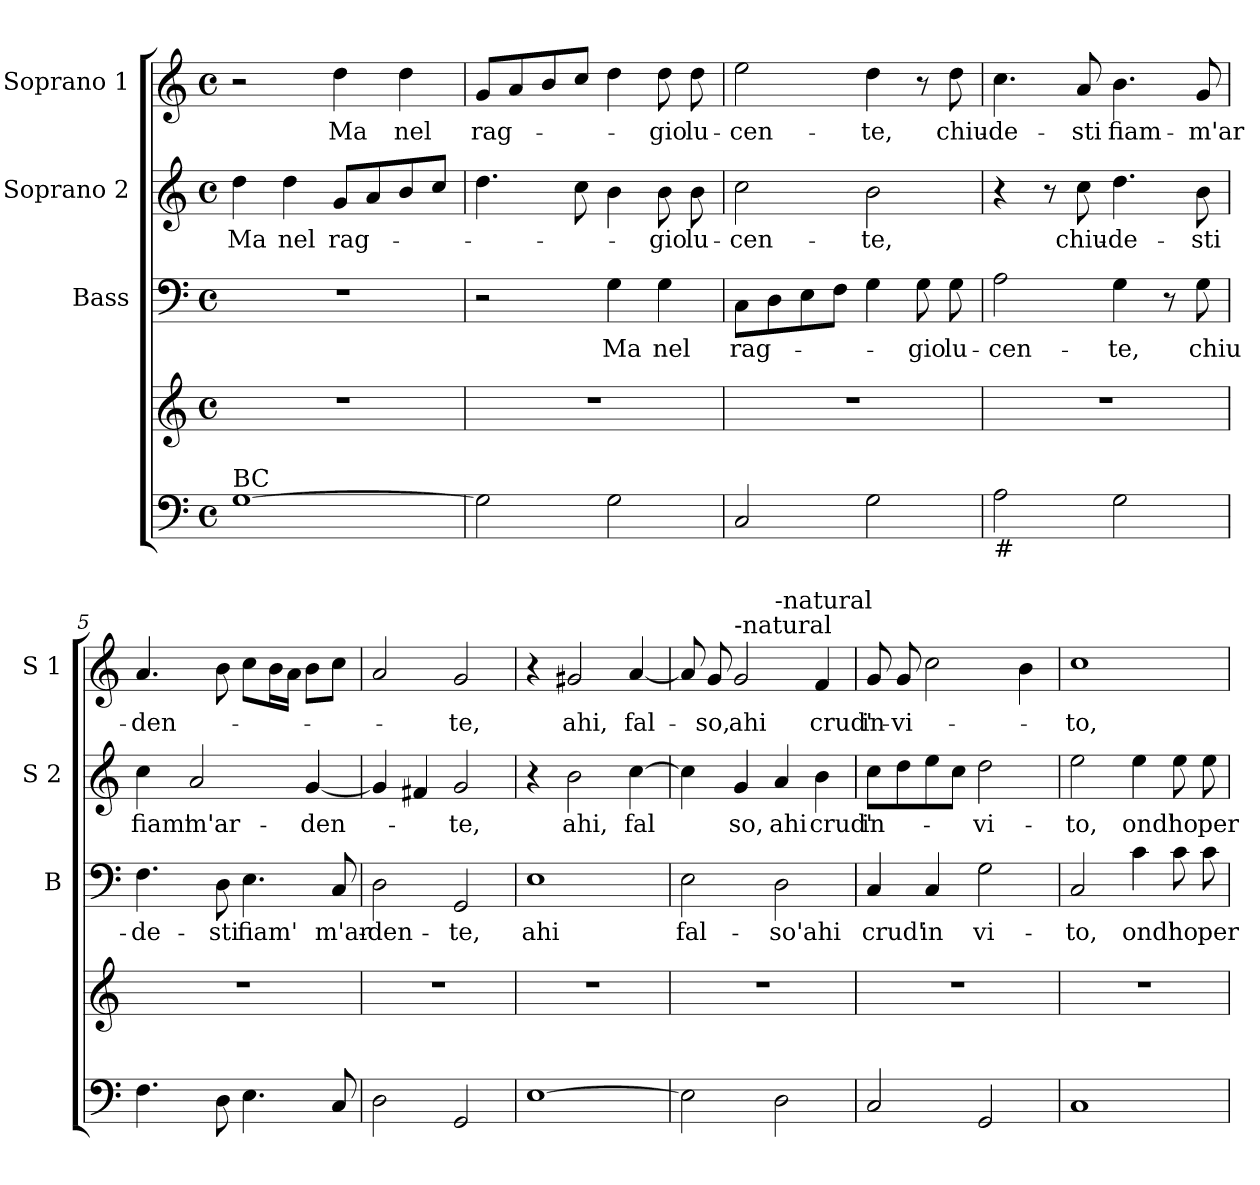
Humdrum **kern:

**kern	**kern	**kern	**text	**kern	**text	**kern	**text
*part4	*part4	*part3	*part3	*part2	*part2	*part1	*part1
*staff5	*staff4	*staff3	*staff3	*staff2	*staff2	*staff1	*staff1
*	*	*I"Bass	*	*I"Soprano 2	*	*I"Soprano 1	*
*	*	*I'B	*	*I'S 2	*	*I'S 1	*
*clefF4	*clefG2	*clefF4	*	*clefG2	*	*clefG2	*
*k[]	*k[]	*k[]	*	*k[]	*	*k[]	*
*C:	*C:	*C:	*	*C:	*	*C:	*
*M4/4	*M4/4	*M4/4	*	*M4/4	*	*M4/4	*
*met(c)	*met(c)	*met(c)	*	*met(c)	*	*met(c)	*
=1	=1	=1	=1	=1	=1	=1	=1
!LO:TX:a:t=BC	!	!	!	!	!	!	!
!	!	!	!	!	!LO:LY:b	!	!
[1G	1r	1r	.	4dd\	Ma	2r	.
!	!	!	!	!	!LO:LY:b	!	!
.	.	.	.	4dd\	nel	.	.
!	!	!	!	!	!LO:LY:b	!	!LO:LY:b
.	.	.	.	8g/L	rag-	4dd\	Ma
.	.	.	.	8a/	.	.	.
!	!	!	!	!	!	!	!LO:LY:b
.	.	.	.	8b/	.	4dd\	nel
.	.	.	.	8cc/J	.	.	.
=2	=2	=2	=2	=2	=2	=2	=2
!	!	!	!	!	!	!	!LO:LY:b
2G\]	1r	2r	.	4.dd\	.	8g/L	rag-
.	.	.	.	.	.	8a/	.
.	.	.	.	.	.	8b/	.
.	.	.	.	8cc\	.	8cc/J	.
!	!	!	!LO:LY:b	!	!	!	!
2G\	.	4G\	Ma	4b\	.	4dd\	.
!	!	!	!LO:LY:b	!	!LO:LY:b	!	!LO:LY:b
.	.	4G\	nel	8b\	-gio	8dd\	-gio
!	!	!	!	!	!LO:LY:b	!	!LO:LY:b
.	.	.	.	8b\	lu-	8dd\	lu-
=3	=3	=3	=3	=3	=3	=3	=3
!	!	!	!LO:LY:b	!	!LO:LY:b	!	!LO:LY:b
2C/	1r	8C\L	rag-	2cc\	-cen-	2ee\	-cen-
.	.	8D\	.	.	.	.	.
.	.	8E\	.	.	.	.	.
.	.	8F\J	.	.	.	.	.
!	!	!	!	!	!LO:LY:b	!	!LO:LY:b
2G\	.	4G\	.	2b\	-te,	4dd\	-te,
!	!	!	!LO:LY:b	!	!	!	!
.	.	8G\	-gio	.	.	8r	.
!	!	!	!LO:LY:b	!	!	!	!LO:LY:b
.	.	8G\	lu-	.	.	8dd\	chiu-
=4	=4	=4	=4	=4	=4	=4	=4
!LO:TX:b:t=#	!	!	!	!	!	!	!
!	!	!	!LO:LY:b	!	!	!	!LO:LY:b
2A\	1r	2A\	-cen-	4r	.	4.cc\	-de-
.	.	.	.	8r	.	.	.
!	!	!	!	!	!LO:LY:b	!	!LO:LY:b
.	.	.	.	8cc\	chiu-	8a/	-sti
!	!	!	!LO:LY:b	!	!LO:LY:b	!	!LO:LY:b
2G\	.	4G\	-te,	4.dd\	-de-	4.b\	fiam-
.	.	8r	.	.	.	.	.
!	!	!	!LO:LY:b	!	!LO:LY:b	!	!LO:LY:b
.	.	8G\	chiu-	8b\	-sti	8g/	-m'ar-
!!LO:LB:g=z
=5	=5	=5	=5	=5	=5	=5	=5
!	!	!	!LO:LY:b	!	!LO:LY:b	!	!LO:LY:b
4.F\	1r	4.F\	-de-	4cc\	fiam'	4.a/	-den-
!	!	!	!	!	!LO:LY:b	!	!
.	.	.	.	2a/	m'ar-	.	.
!	!	!	!LO:LY:b	!	!	!	!
8D\	.	8D\	-sti	.	.	8b\	.
!	!	!	!LO:LY:b	!	!	!	!
4.E\	.	4.E\	fiam'	.	.	8cc\L	.
.	.	.	.	.	.	16b\L	.
.	.	.	.	.	.	16a\JJ	.
!	!	!	!	!	!LO:LY:b	!	!
.	.	.	.	[4g/	-den-	8b\L	.
!	!	!	!LO:LY:b	!	!	!	!
8C/	.	8C/	m'ar-	.	.	8cc\J	.
=6	=6	=6	=6	=6	=6	=6	=6
!	!	!	!LO:LY:b	!	!	!	!
2D\	1r	2D\	-den-	4g/]	.	2a/	.
.	.	.	.	4f#X/	.	.	.
!	!	!	!LO:LY:b	!	!LO:LY:b	!	!LO:LY:b
2GG/	.	2GG/	-te,	2g/	-te,	2g/	-te,
=7	=7	=7	=7	=7	=7	=7	=7
!	!	!	!LO:LY:b	!	!	!	!
[1E	1r	1E	ahi	4r	.	4r	.
!	!	!	!	!	!LO:LY:b	!	!LO:LY:b
.	.	.	.	2b\	ahi,	2g#X/	ahi,
!	!	!	!	!	!LO:LY:b	!	!LO:LY:b
.	.	.	.	[4cc\	fal	[4a/	fal-
=8	=8	=8	=8	=8	=8	=8	=8
!	!	!	!LO:LY:b	!	!	!	!
*	*	*	*	*	*	*^	*
2E\]	1r	2E\	fal-	4cc\]	.	8a/]	2ryy	.
!	!	!	!	!	!	!	!	!LO:LY:b
.	.	.	.	.	.	8g/	.	-so,
!	!	!	!	!	!	!LO:TX:a:t=-natural	!	!
!	!	!	!	!	!LO:LY:b	!	!	!LO:LY:b
.	.	.	.	4g/	so,	2g/	.	ahi
!	!	!	!	!	!	!	!LO:TX:a:t=-natural	!
!	!	!	!LO:LY:b	!	!LO:LY:b	!	!	!
2D\	.	2D\	-so'ahi	4a/	ahi	.	2ryy	.
!	!	!	!	!	!LO:LY:b	!	!	!LO:LY:b
.	.	.	.	4b\	crud'	4f/	.	crud'
=9	=9	=9	=9	=9	=9	=9	=9	=9
!	!	!	!LO:LY:b	!	!LO:LY:b	!	!	!LO:LY:b
*	*	*	*	*	*	*v	*v	*
2C/	1r	4C/	crud'	8cc\L	in-	8g/	in-
!	!	!	!	!	!	!	!LO:LY:b
.	.	.	.	8dd\	.	8g/	-vi-
!	!	!	!LO:LY:b	!	!	!	!
.	.	4C/	in	8ee\	.	2cc\	.
.	.	.	.	8cc\J	.	.	.
!	!	!	!LO:LY:b	!	!LO:LY:b	!	!
2GG/	.	2G\	vi-	2dd\	-vi-	.	.
.	.	.	.	.	.	4b\	.
!!LO:PB:g=z
=10	=10	=10	=10	=10	=10	=10	=10
!	!	!	!LO:LY:b	!	!LO:LY:b	!	!LO:LY:b
1C	1r	2C/	-to,	2ee\	-to,	1cc	-to,
!	!	!	!LO:LY:b	!	!LO:LY:b	!	!
.	.	4c\	ond'	4ee\	ond'	.	.
!	!	!	!LO:LY:b	!	!LO:LY:b	!	!
.	.	8c\	ho	8ee\	ho	.	.
!	!	!	!LO:LY:b	!	!LO:LY:b	!	!
.	.	8c\	per	8ee\	per	.	.
=	=	=	=	=	=	=	=
*-	*-	*-	*-	*-	*-	*-	*-
